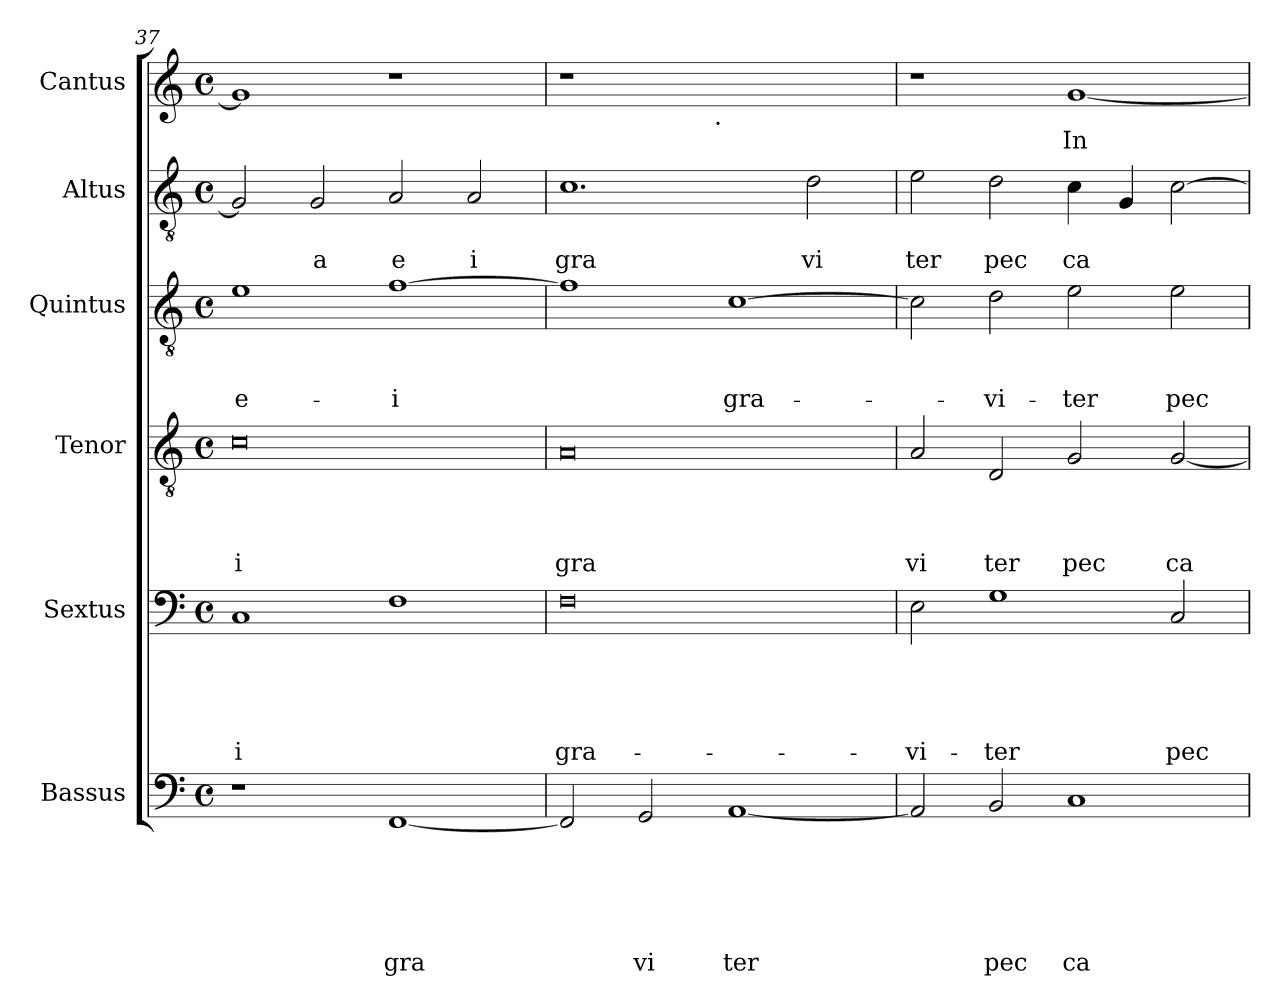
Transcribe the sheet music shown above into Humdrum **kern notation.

**kern	**text	**text	**text	**text	**text	**text	**kern	**text	**text	**text	**text	**text	**kern	**text	**text	**text	**text	**kern	**text	**text	**text	**kern	**text	**text	**kern	**text
*part6	*part6	*part6	*part6	*part6	*part6	*part6	*part5	*part5	*part5	*part5	*part5	*part5	*part4	*part4	*part4	*part4	*part4	*part3	*part3	*part3	*part3	*part2	*part2	*part2	*part1	*part1
*staff6	*staff6	*staff6	*staff6	*staff6	*staff6	*staff6	*staff5	*staff5	*staff5	*staff5	*staff5	*staff5	*staff4	*staff4	*staff4	*staff4	*staff4	*staff3	*staff3	*staff3	*staff3	*staff2	*staff2	*staff2	*staff1	*staff1
*I"Bassus	*	*	*	*	*	*	*I"Sextus	*	*	*	*	*	*I"Tenor	*	*	*	*	*I"Quintus	*	*	*	*I"Altus	*	*	*I"Cantus	*
*I'Bassus	*	*	*	*	*	*	*I'Sextus	*	*	*	*	*	*I'Tenor	*	*	*	*	*I'Quintus	*	*	*	*I'Altus	*	*	*I'Cantus	*
*clefF4	*	*	*	*	*	*	*clefF4	*	*	*	*	*	*clefGv2	*	*	*	*	*clefGv2	*	*	*	*clefGv2	*	*	*clefG2	*
*k[]	*	*	*	*	*	*	*k[]	*	*	*	*	*	*k[]	*	*	*	*	*k[]	*	*	*	*k[]	*	*	*k[]	*
*C:	*	*	*	*	*	*	*C:	*	*	*	*	*	*C:	*	*	*	*	*C:	*	*	*	*C:	*	*	*C:	*
*M4/4	*	*	*	*	*	*	*M4/4	*	*	*	*	*	*M4/4	*	*	*	*	*M4/4	*	*	*	*M4/4	*	*	*M4/4	*
*met(c)	*	*	*	*	*	*	*met(c)	*	*	*	*	*	*met(c)	*	*	*	*	*met(c)	*	*	*	*met(c)	*	*	*met(c)	*
=37	=37	=37	=37	=37	=37	=37	=37	=37	=37	=37	=37	=37	=37	=37	=37	=37	=37	=37	=37	=37	=37	=37	=37	=37	=37	=37
!	!	!	!	!	!	!	!	!	!	!	!	!LO:LY:b	!	!	!	!	!LO:LY:b	!	!	!	!LO:LY:b	!	!	!	!	!
1r	.	.	.	.	.	.	1C	.	.	.	.	-i	0c	.	.	.	i	1e	.	.	e-	2G/]	.	.	1g]	.
!	!	!	!	!	!	!	!	!	!	!	!	!	!	!	!	!	!	!	!	!	!	!	!	!LO:LY:b	!	!
.	.	.	.	.	.	.	.	.	.	.	.	.	.	.	.	.	.	.	.	.	.	2G/	.	a	.	.
!	!	!	!	!	!	!LO:LY:b	!	!	!	!	!	!	!	!	!	!	!	!	!	!	!LO:LY:b	!	!	!LO:LY:b	!	!
[<1FF	.	.	.	.	.	gra	1F	.	.	.	.	.	.	.	.	.	.	[>1f	.	.	-i	2A/	.	e	1r	.
!	!	!	!	!	!	!	!	!	!	!	!	!	!	!	!	!	!	!	!	!	!	!	!	!LO:LY:b	!	!
.	.	.	.	.	.	.	.	.	.	.	.	.	.	.	.	.	.	.	.	.	.	2A/	.	i	.	.
=38!	=38!	=38!	=38!	=38!	=38!	=38!	=38!	=38!	=38!	=38!	=38!	=38!	=38!	=38!	=38!	=38!	=38!	=38!	=38!	=38!	=38!	=38!	=38!	=38!	=38!	=38!
!	!	!	!	!	!	!	!	!	!	!	!	!LO:LY:b	!	!	!	!	!LO:LY:b	!	!	!	!	!	!	!LO:LY:b	!	!
*	*	*	*	*	*	*	*	*	*	*	*	*	*	*	*	*	*	*	*	*	*	*	*	*	*^	*
2FF/]	.	.	.	.	.	.	0F	.	.	.	.	gra-	0A	.	.	.	gra	1f]	.	.	.	1.c	.	gra	1r	2ryy	.
!	!	!	!	!	!	!LO:LY:b	!	!	!	!	!	!	!	!	!	!	!	!	!	!	!	!	!	!	!	!	!
2GG/	.	.	.	.	.	vi	.	.	.	.	.	.	.	.	.	.	.	.	.	.	.	.	.	.	.	4...ryy	.
!	!	!	!	!	!	!	!	!	!	!	!	!	!	!	!	!	!	!	!	!	!	!	!	!	!	!LO:TX:b:t=.	!
.	.	.	.	.	.	.	.	.	.	.	.	.	.	.	.	.	.	.	.	.	.	.	.	.	.	1ryy	.
!	!	!	!	!	!	!LO:LY:b	!	!	!	!	!	!	!	!	!	!	!	!	!	!	!LO:LY:b	!	!	!	!	!	!
[<1AA	.	.	.	.	.	ter	.	.	.	.	.	.	.	.	.	.	.	[>1c	.	.	gra-	.	.	.	1ryy	.	.
!	!	!	!	!	!	!	!	!	!	!	!	!	!	!	!	!	!	!	!	!	!	!	!	!LO:LY:b	!	!	!
.	.	.	.	.	.	.	.	.	.	.	.	.	.	.	.	.	.	.	.	.	.	2d\	.	vi	.	.	.
.	.	.	.	.	.	.	.	.	.	.	.	.	.	.	.	.	.	.	.	.	.	.	.	.	.	32ryy	.
=39!	=39!	=39!	=39!	=39!	=39!	=39!	=39!	=39!	=39!	=39!	=39!	=39!	=39!	=39!	=39!	=39!	=39!	=39!	=39!	=39!	=39!	=39!	=39!	=39!	=39!	=39!	=39!
!	!	!	!	!	!	!	!	!	!	!	!	!LO:LY:b	!	!	!	!	!LO:LY:b	!	!	!	!	!	!	!LO:LY:b	!	!	!
*	*	*	*	*	*	*	*	*	*	*	*	*	*	*	*	*	*	*	*	*	*	*	*	*	*v	*v	*
2AA/]	.	.	.	.	.	.	2E\	.	.	.	.	-vi-	2A/	.	.	.	vi	2c\]	.	.	.	2e\	.	ter	1r	.
!	!	!	!	!	!	!LO:LY:b	!	!	!	!	!	!LO:LY:b	!	!	!	!	!LO:LY:b	!	!	!	!LO:LY:b	!	!	!LO:LY:b	!	!
2BB/	.	.	.	.	.	pec	1G	.	.	.	.	-ter	2D/	.	.	.	ter	2d\	.	.	-vi-	2d\	.	pec	.	.
!	!	!	!	!	!	!LO:LY:b	!	!	!	!	!	!	!	!	!	!	!LO:LY:b	!	!	!	!LO:LY:b	!	!	!LO:LY:b	!	!LO:LY:b
1C	.	.	.	.	.	ca	.	.	.	.	.	.	2G/	.	.	.	pec	2e\	.	.	-ter	4c\	.	ca	[<1g	In
.	.	.	.	.	.	.	.	.	.	.	.	.	.	.	.	.	.	.	.	.	.	4G/	.	.	.	.
!	!	!	!	!	!	!	!	!	!	!	!	!LO:LY:b	!	!	!	!	!LO:LY:b	!	!	!	!LO:LY:b	!	!	!	!	!
.	.	.	.	.	.	.	2C/	.	.	.	.	pec-	[<2G/	.	.	.	ca	2e\	.	.	pec-	[>2c\	.	.	.	.
=!	=!	=!	=!	=!	=!	=!	=!	=!	=!	=!	=!	=!	=!	=!	=!	=!	=!	=!	=!	=!	=!	=!	=!	=!	=!	=!
*-	*-	*-	*-	*-	*-	*-	*-	*-	*-	*-	*-	*-	*-	*-	*-	*-	*-	*-	*-	*-	*-	*-	*-	*-	*-	*-
